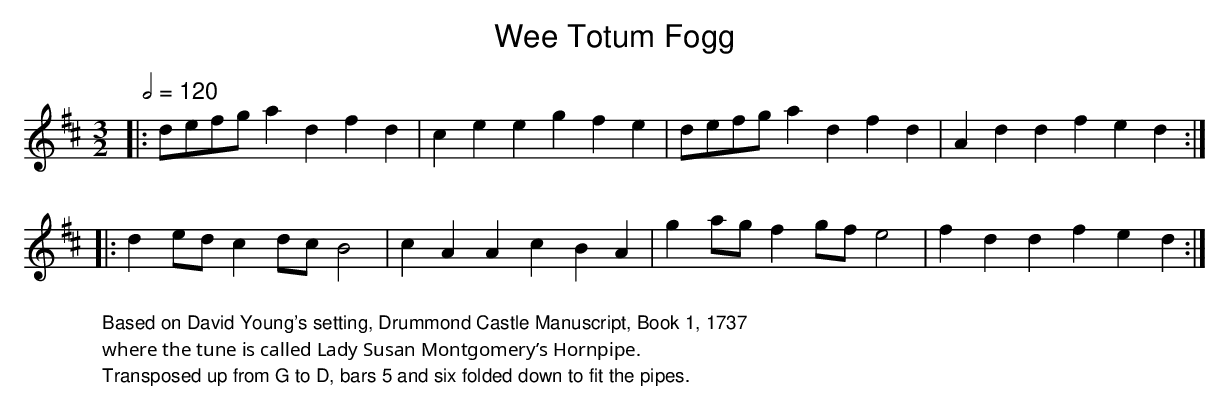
X:1
T:Wee Totum Fogg
W:Based on David Young's setting, Drummond Castle Manuscript, Book 1, 1737
W:where the tune is called Lady Susan Montgomery’s Hornpipe.
W:Transposed up from G to D, bars 5 and six folded down to fit the pipes.
M:3/2
L:1/8
Q:1/2=120
K:D
|: defg a2d2 f2d2 | c2e2 e2g2 f2e2 | defg a2d2 f2d2 | A2d2 d2f2 e2d2 :|
|:d2ed c2dc B4 | c2A2 A2c2 B2A2 | g2ag f2gf e4 | f2d2 d2f2 e2d2 :|
